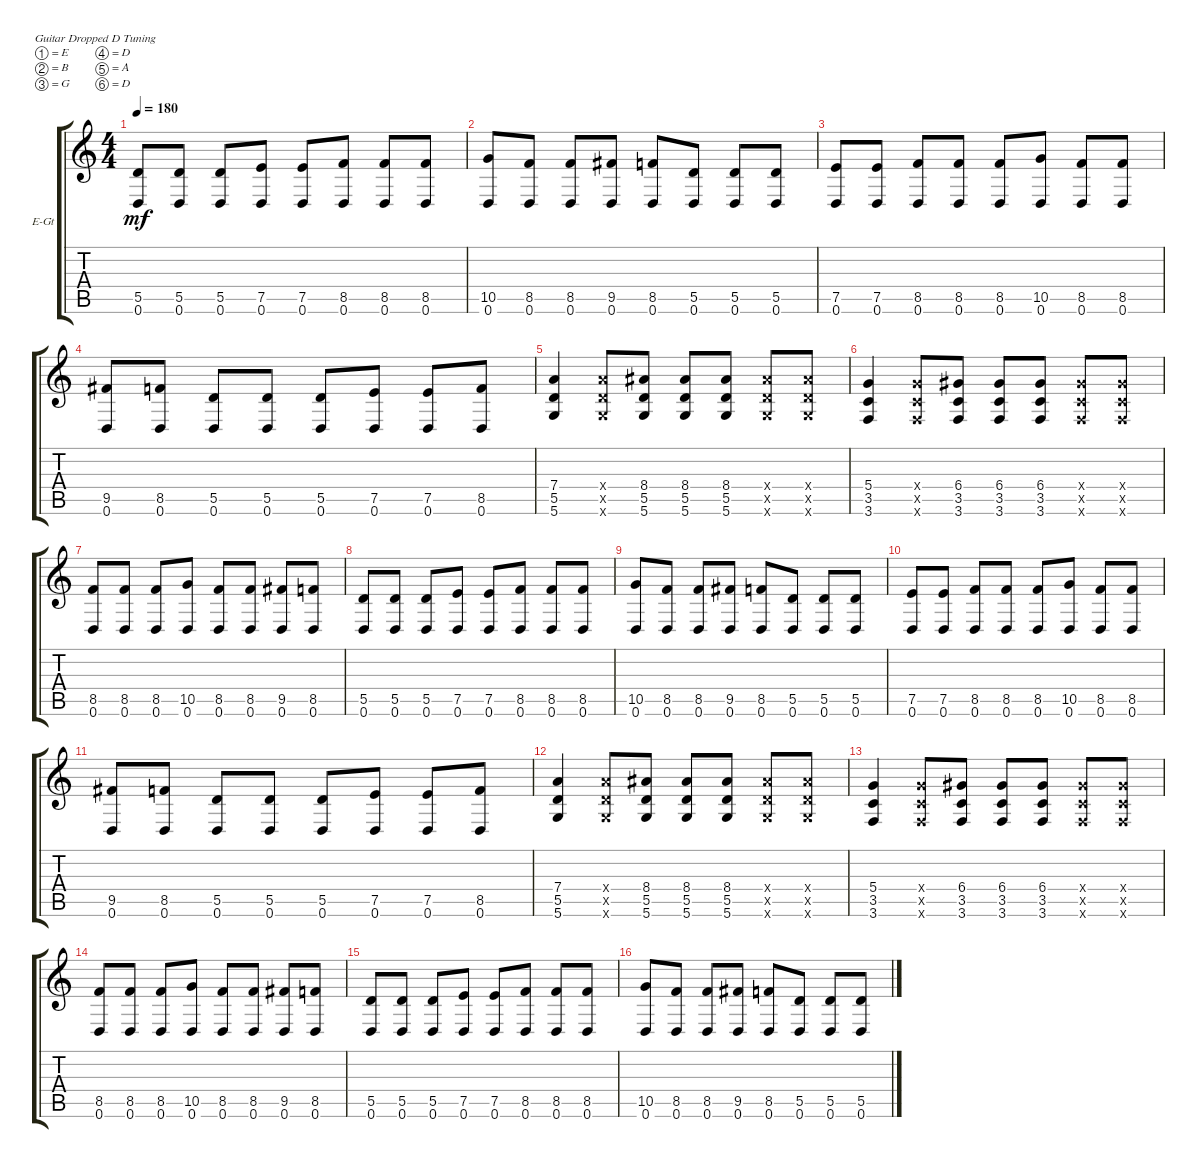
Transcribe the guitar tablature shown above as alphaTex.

\bracketExtendMode groupsimilarinstruments
\firstSystemTrackNameOrientation horizontal
\otherSystemsTrackNameOrientation horizontal
\track ("Electric Guitar" "E-Gt") {instrument overdrivenguitar}
\staff {score tabs}
\tuning (E4 B3 G3 D3 A2 D2)
\ts (4 4)
\tempo 180
\clef g2
\scale
0.333333
\ks c
(0.6 5.5).8{dy mf} (0.6 5.5).8 (0.6 5.5).8 (0.6 7.5).8 (0.6 7.5).8 (0.6 8.5).8 (0.6 8.5).8 (0.6 8.5).8 |
\scale
0.333333 (0.6 10.5).8 (0.6 8.5).8 (0.6 8.5).8 (0.6 9.5).8 (0.6 8.5).8 (0.6 5.5).8 (0.6 5.5).8 (0.6 5.5).8 |
\scale
0.333333 (0.6 7.5).8 (0.6 7.5).8 (0.6 8.5).8 (0.6 8.5).8 (0.6 8.5).8 (0.6 10.5).8 (0.6 8.5).8 (0.6 8.5).8 |
\scale
0.333333 (0.6 9.5).8 (0.6 8.5).8 (0.6 5.5).8 (0.6 5.5).8 (0.6 5.5).8 (0.6 7.5).8 (0.6 7.5).8 (0.6 8.5).8 |
\scale
0.333333 (5.6 7.4 5.5).4 (5.6{x} 7.4{x} 5.5{x}).8 (5.6 5.5 8.4).8 (5.6 5.5 8.4).8 (5.6 5.5 8.4).8 (5.6{x} 5.5{x} 8.4{x}).8 (5.6{x} 5.5{x} 8.4{x}).8 |
\scale
0.333333 (3.6 5.4 3.5).4 (3.6{x} 5.4{x} 3.5{x}).8 (3.6 3.5 6.4).8 (3.6 3.5 6.4).8 (3.6 3.5 6.4).8 (3.6{x} 3.5{x} 6.4{x}).8 (3.6{x} 3.5{x} 6.4{x}).8 |
\scale
0.333333 (0.6 8.5).8 (0.6 8.5).8 (0.6 8.5).8 (0.6 10.5).8 (0.6 8.5).8 (0.6 8.5).8 (0.6 9.5).8 (0.6 8.5).8 |
\scale
0.333333 (0.6 5.5).8 (0.6 5.5).8 (0.6 5.5).8 (0.6 7.5).8 (0.6 7.5).8 (0.6 8.5).8 (0.6 8.5).8 (0.6 8.5).8 |
\scale
0.333333 (0.6 10.5).8 (0.6 8.5).8 (0.6 8.5).8 (0.6 9.5).8 (0.6 8.5).8 (0.6 5.5).8 (0.6 5.5).8 (0.6 5.5).8 |
\scale
0.333333 (0.6 7.5).8 (0.6 7.5).8 (0.6 8.5).8 (0.6 8.5).8 (0.6 8.5).8 (0.6 10.5).8 (0.6 8.5).8 (0.6 8.5).8 |
\scale
0.333333 (0.6 9.5).8 (0.6 8.5).8 (0.6 5.5).8 (0.6 5.5).8 (0.6 5.5).8 (0.6 7.5).8 (0.6 7.5).8 (0.6 8.5).8 |
\scale
0.333333 (5.6 7.4 5.5).4 (5.6{x} 7.4{x} 5.5{x}).8 (5.6 5.5 8.4).8 (5.6 5.5 8.4).8 (5.6 5.5 8.4).8 (5.6{x} 5.5{x} 8.4{x}).8 (5.6{x} 5.5{x} 8.4{x}).8 |
\scale
0.333333 (3.6 5.4 3.5).4 (3.6{x} 5.4{x} 3.5{x}).8 (3.6 3.5 6.4).8 (3.6 3.5 6.4).8 (3.6 3.5 6.4).8 (3.6{x} 3.5{x} 6.4{x}).8 (3.6{x} 3.5{x} 6.4{x}).8 |
\scale
0.333333 (0.6 8.5).8 (0.6 8.5).8 (0.6 8.5).8 (0.6 10.5).8 (0.6 8.5).8 (0.6 8.5).8 (0.6 9.5).8 (0.6 8.5).8 |
\scale
0.333333 (0.6 5.5).8 (0.6 5.5).8 (0.6 5.5).8 (0.6 7.5).8 (0.6 7.5).8 (0.6 8.5).8 (0.6 8.5).8 (0.6 8.5).8 |
\scale
0.333333 (0.6 10.5).8 (0.6 8.5).8 (0.6 8.5).8 (0.6 9.5).8 (0.6 8.5).8 (0.6 5.5).8 (0.6 5.5).8 (0.6 5.5).8
